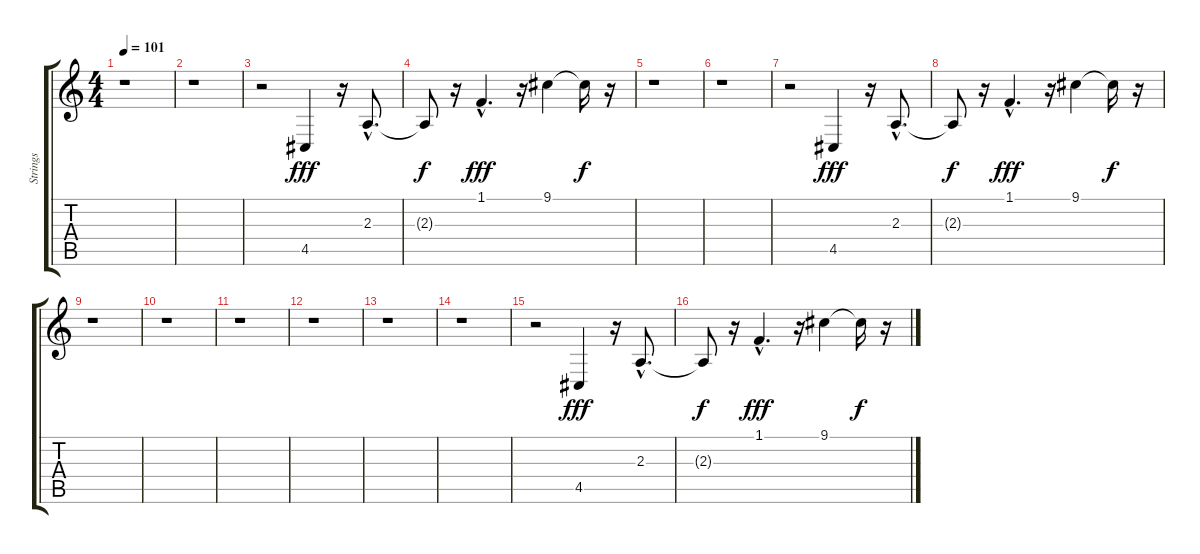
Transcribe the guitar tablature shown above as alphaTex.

\track ("Strings" "Strings") {instrument stringensemble1}
\staff {score tabs}
\tuning (E4 B3 G3 D3 A2 E2) {hide}
\ts (4 4)
\tempo 101
\clef g2
\ks c
r.1{dy f} |
r.1 |
r.2 4.5.4{dy fff volume 10} r.16 2.3{hac}.8{d volume 0} |
2.3{t}.8{dy f} r.16 1.1{hac}.4{d dy fff volume 0} r.16 9.1.4{volume 0} 9.1{t}.16{dy f} r.16 |
r.1 |
r.1 |
r.2 4.5.4{dy fff volume 10} r.16 2.3{hac}.8{d volume 0} |
2.3{t}.8{dy f} r.16 1.1{hac}.4{d dy fff volume 0} r.16 9.1.4{volume 0} 9.1{t}.16{dy f} r.16 |
r.1 |
r.1 |
r.1 |
r.1 |
r.1 |
r.1 |
r.2 4.5.4{dy fff volume 10} r.16 2.3{hac}.8{d volume 0} |
2.3{t}.8{dy f} r.16 1.1{hac}.4{d dy fff volume 0} r.16 9.1.4{volume 0} 9.1{t}.16{dy f} r.16
